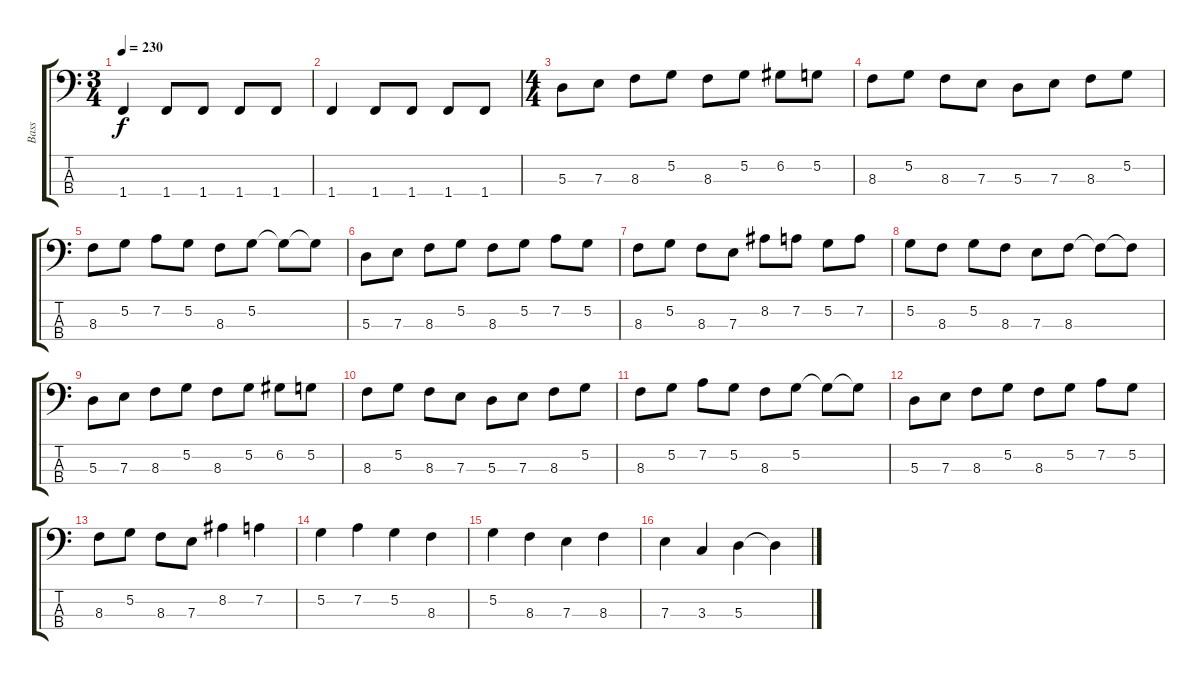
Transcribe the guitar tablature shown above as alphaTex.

\track ("Bass" "Bass") {instrument electricbassfinger}
\staff {score tabs}
\tuning (G2 D2 A1 E1) {hide}
\ts (3 4)
\tempo 230
\clef f4
\ks c
1.4.4{dy f} 1.4.8 1.4.8 1.4.8 1.4.8 |
1.4.4 1.4.8 1.4.8 1.4.8 1.4.8 |
\ts (4 4)
5.3.8 7.3.8 8.3.8 5.2.8 8.3.8 5.2.8 6.2.8 5.2.8 |
8.3.8 5.2.8 8.3.8 7.3.8 5.3.8 7.3.8 8.3.8 5.2.8 |
8.3.8 5.2.8 7.2.8 5.2.8 8.3.8 5.2.8 5.2{t}.8 5.2{t}.8 |
5.3.8 7.3.8 8.3.8 5.2.8 8.3.8 5.2.8 7.2.8 5.2.8 |
8.3.8 5.2.8 8.3.8 7.3.8 8.2.8 7.2.8 5.2.8 7.2.8 |
5.2.8 8.3.8 5.2.8 8.3.8 7.3.8 8.3.8 8.3{t}.8 8.3{t}.8 |
5.3.8 7.3.8 8.3.8 5.2.8 8.3.8 5.2.8 6.2.8 5.2.8 |
8.3.8 5.2.8 8.3.8 7.3.8 5.3.8 7.3.8 8.3.8 5.2.8 |
8.3.8 5.2.8 7.2.8 5.2.8 8.3.8 5.2.8 5.2{t}.8 5.2{t}.8 |
5.3.8 7.3.8 8.3.8 5.2.8 8.3.8 5.2.8 7.2.8 5.2.8 |
8.3.8 5.2.8 8.3.8 7.3.8 8.2.4 7.2.4 |
5.2.4 7.2.4 5.2.4 8.3.4 |
5.2.4 8.3.4 7.3.4 8.3.4 |
7.3.4 3.3.4 5.3.4 5.3{t}.4
